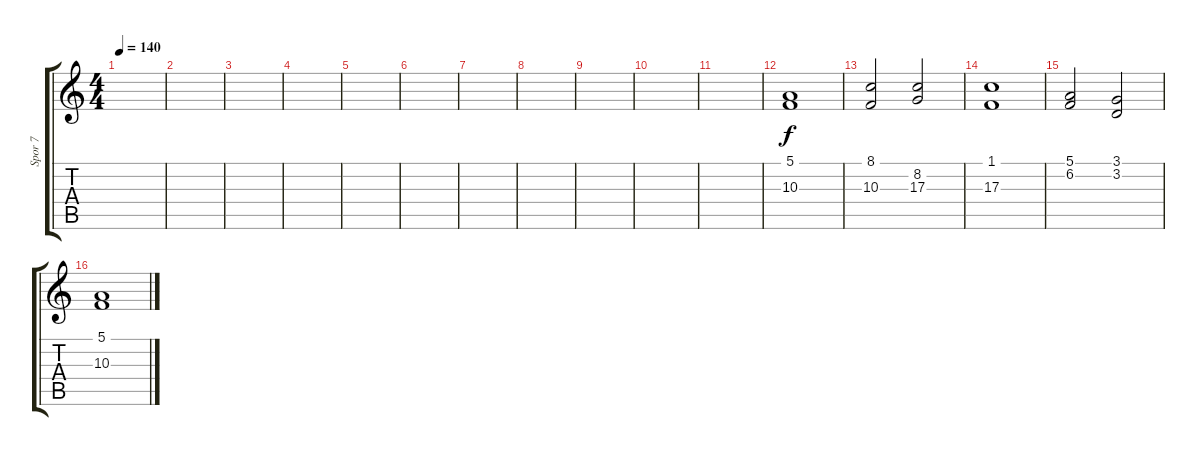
\track ("Spor 7" "Spor 7") {instrument synthvoice}
\staff {score tabs}
\tuning (E4 B3 G3 D3 A2 E2) {hide}
\ts (4 4)
\tempo 140
\clef g2
\ks c
|
|
|
|
|
|
|
|
|
|
|
(5.1 10.3).1 |
(8.1 10.3).2 (8.2 17.3).2 |
(1.1 17.3).1 |
(5.1 6.2).2 (3.1 3.2).2 |
(5.1 10.3).1
